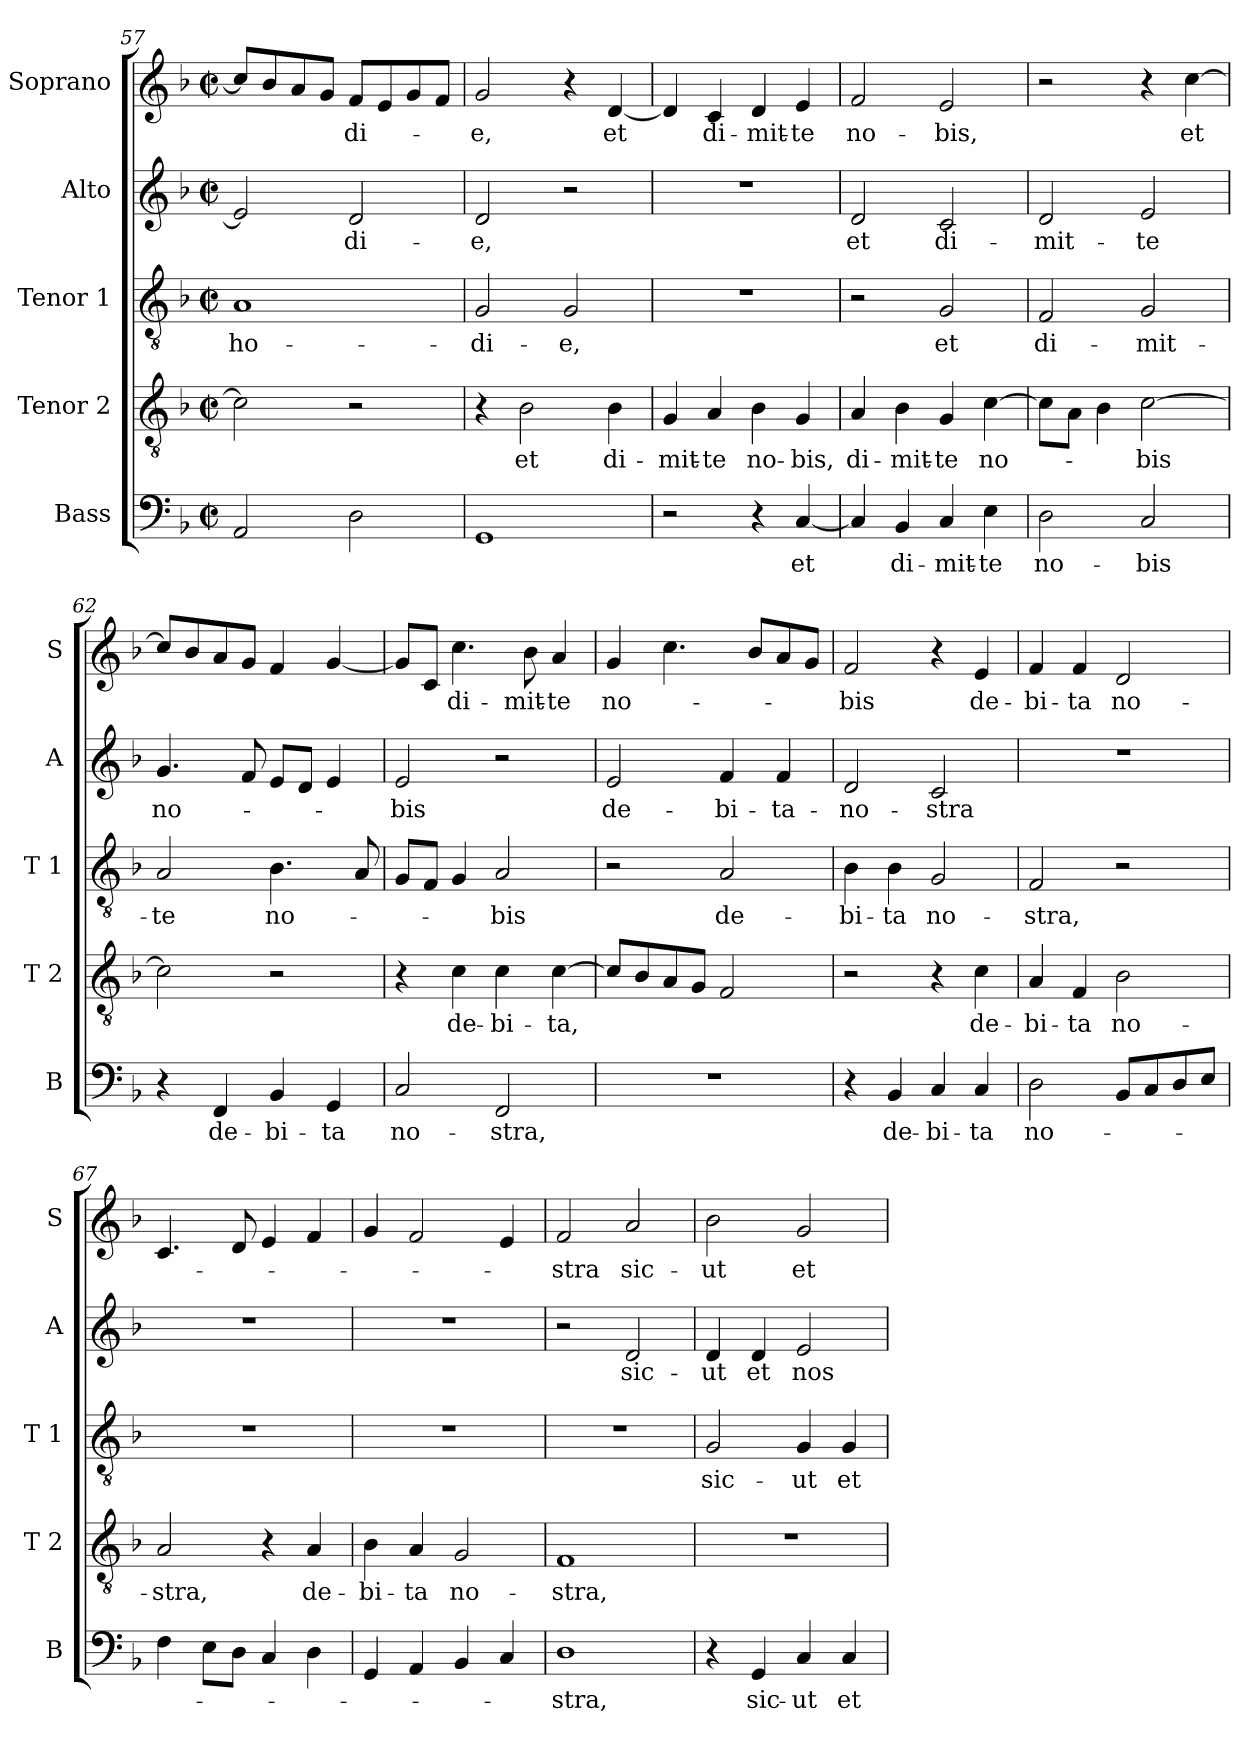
**kern	**text	**kern	**text	**kern	**text	**kern	**text	**kern	**text
*part5	*part5	*part4	*part4	*part3	*part3	*part2	*part2	*part1	*part1
*staff5	*staff5	*staff4	*staff4	*staff3	*staff3	*staff2	*staff2	*staff1	*staff1
*I"Bass	*	*I"Tenor 2	*	*I"Tenor 1	*	*I"Alto	*	*I"Soprano	*
*I'B	*	*I'T 2	*	*I'T 1	*	*I'A	*	*I'S	*
*clefF4	*	*clefGv2	*	*clefGv2	*	*clefG2	*	*clefG2	*
*k[b-]	*	*k[b-]	*	*k[b-]	*	*k[b-]	*	*k[b-]	*
*F:	*	*F:	*	*F:	*	*F:	*	*F:	*
*M2/2	*	*M2/2	*	*M2/2	*	*M2/2	*	*M2/2	*
*met(c|)	*	*met(c|)	*	*met(c|)	*	*met(c|)	*	*met(c|)	*
=57	=57	=57	=57	=57	=57	=57	=57	=57	=57
2AA/	.	2c\]	.	1A	ho-	2e/]	.	8cc/L]	.
.	.	.	.	.	.	.	.	8b-/	.
.	.	.	.	.	.	.	.	8a/	.
.	.	.	.	.	.	.	.	8g/J	.
2D\	.	2r	.	.	.	2d/	-di-	8f/L	di-
.	.	.	.	.	.	.	.	8e/	.
.	.	.	.	.	.	.	.	8g/	.
.	.	.	.	.	.	.	.	8f/J	.
=58	=58	=58	=58	=58	=58	=58	=58	=58	=58
1GG	.	4r	.	2G/	-di-	2d/	-e,	2g/	-e,
.	.	2B-\	et	.	.	.	.	.	.
.	.	.	.	2G/	-e,	2r	.	4r	.
.	.	4B-\	di-	.	.	.	.	[4d/	et
=59	=59	=59	=59	=59	=59	=59	=59	=59	=59
2r	.	4G/	-mit-	1r	.	1r	.	4d/]	.
.	.	4A/	-te	.	.	.	.	4c/	di-
4r	.	4B-\	no-	.	.	.	.	4d/	-mit-
[4C/	et	4G/	-bis,	.	.	.	.	4e/	-te
=60	=60	=60	=60	=60	=60	=60	=60	=60	=60
4C/]	.	4A/	di-	2r	.	2d/	et	2f/	no-
4BB-/	di-	4B-\	-mit-	.	.	.	.	.	.
4C/	-mit-	4G/	-te	2G/	et	2c/	di-	2e/	-bis,
4E\	-te	[4c\	no-	.	.	.	.	.	.
=61	=61	=61	=61	=61	=61	=61	=61	=61	=61
2D\	no-	8c\L]	.	2F/	di-	2d/	-mit-	2r	.
.	.	8A\J	.	.	.	.	.	.	.
.	.	4B-\	.	.	.	.	.	.	.
2C/	-bis	[2c\	-bis	2G/	-mit-	2e/	-te	4r	.
.	.	.	.	.	.	.	.	[4cc\	et
!!LO:LB:g=z
=62	=62	=62	=62	=62	=62	=62	=62	=62	=62
4r	.	2c\]	.	2A/	-te	4.g/	no-	8cc/L]	.
.	.	.	.	.	.	.	.	8b-/	.
4FF/	de-	.	.	.	.	.	.	8a/	.
.	.	.	.	.	.	8f/	.	8g/J	.
4BB-/	-bi-	2r	.	4.B-\	no-	8e/L	.	4f/	.
.	.	.	.	.	.	8d/J	.	.	.
4GG/	-ta	.	.	.	.	4e/	.	[4g/	.
.	.	.	.	8A/	.	.	.	.	.
=63	=63	=63	=63	=63	=63	=63	=63	=63	=63
2C/	no-	4r	.	8G/L	.	2e/	-bis	8g/L]	.
.	.	.	.	8F/J	.	.	.	8c/J	.
.	.	4c\	de-	4G/	.	.	.	4.cc\	di-
2FF/	-stra,	4c\	-bi-	2A/	-bis	2r	.	.	.
.	.	.	.	.	.	.	.	8b-\	-mit-
.	.	[4c\	-ta,	.	.	.	.	4a/	-te
=64	=64	=64	=64	=64	=64	=64	=64	=64	=64
1r	.	8c/L]	.	2r	.	2e/	de-	4g/	no-
.	.	8B-/	.	.	.	.	.	.	.
.	.	8A/	.	.	.	.	.	4.cc\	.
.	.	8G/J	.	.	.	.	.	.	.
.	.	2F/	.	2A/	de-	4f/	-bi-	.	.
.	.	.	.	.	.	.	.	8b-/L	.
.	.	.	.	.	.	4f/	-ta-	8a/	.
.	.	.	.	.	.	.	.	8g/J	.
=65	=65	=65	=65	=65	=65	=65	=65	=65	=65
4r	.	2r	.	4B-\	-bi-	2d/	-no-	2f/	-bis
4BB-/	de-	.	.	4B-\	-ta	.	.	.	.
4C/	-bi-	4r	.	2G/	no-	2c/	-stra	4r	.
4C/	-ta	4c\	de-	.	.	.	.	4e/	de-
=66	=66	=66	=66	=66	=66	=66	=66	=66	=66
2D\	no-	4A/	-bi-	2F/	-stra,	1r	.	4f/	-bi-
.	.	4F/	-ta	.	.	.	.	4f/	-ta
8BB-/L	.	2B-\	no-	2r	.	.	.	2d/	no-
8C/	.	.	.	.	.	.	.	.	.
8D/	.	.	.	.	.	.	.	.	.
8E/J	.	.	.	.	.	.	.	.	.
=67	=67	=67	=67	=67	=67	=67	=67	=67	=67
4F\	.	2A/	-stra,	1r	.	1r	.	4.c/	.
8E\L	.	.	.	.	.	.	.	.	.
8D\J	.	.	.	.	.	.	.	8d/	.
4C/	.	4r	.	.	.	.	.	4e/	.
4D\	.	4A/	de-	.	.	.	.	4f/	.
!!LO:PB:g=z
=68	=68	=68	=68	=68	=68	=68	=68	=68	=68
4GG/	.	4B-\	-bi-	1r	.	1r	.	4g/	.
4AA/	.	4A/	-ta	.	.	.	.	2f/	.
4BB-/	.	2G/	no-	.	.	.	.	.	.
4C/	.	.	.	.	.	.	.	4e/	.
=69	=69	=69	=69	=69	=69	=69	=69	=69	=69
1D	-stra,	1F	-stra,	1r	.	2r	.	2f/	-stra
.	.	.	.	.	.	2d/	sic-	2a/	sic-
=70	=70	=70	=70	=70	=70	=70	=70	=70	=70
4r	.	1r	.	2G/	sic-	4d/	-ut	2b-\	-ut
4GG/	sic-	.	.	.	.	4d/	et	.	.
4C/	-ut	.	.	4G/	-ut	2e/	nos	2g/	et
4C/	et	.	.	4G/	et	.	.	.	.
=	=	=	=	=	=	=	=	=	=
*-	*-	*-	*-	*-	*-	*-	*-	*-	*-
